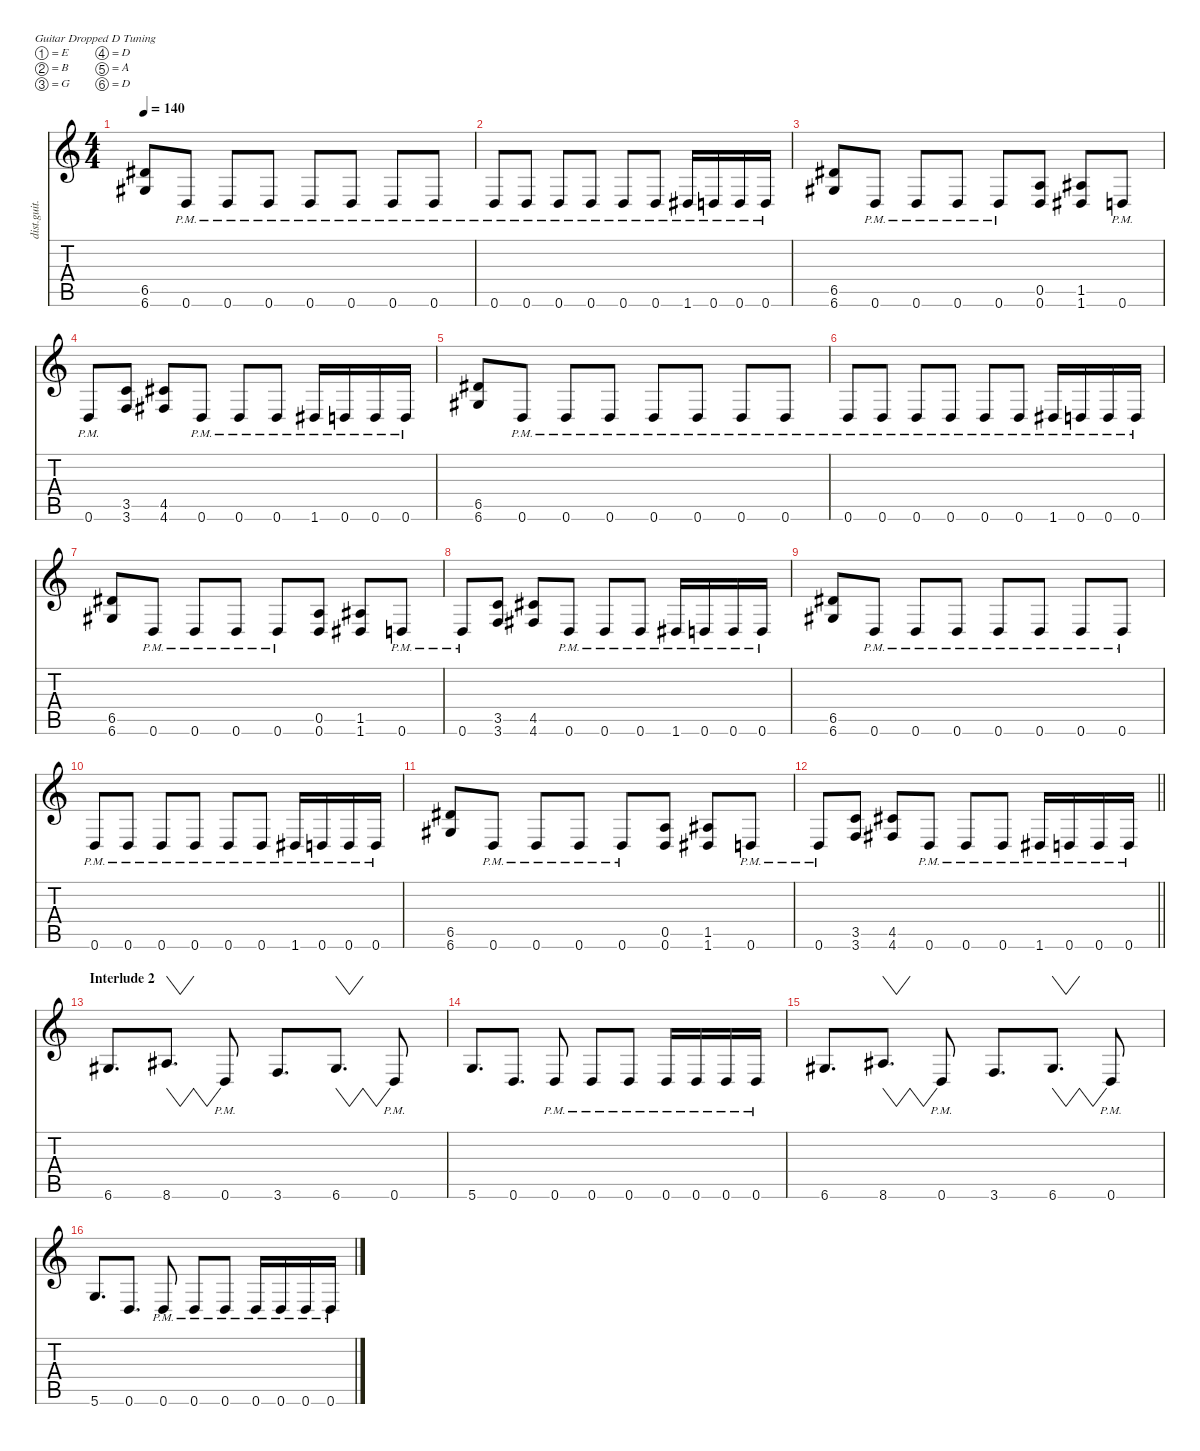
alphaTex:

\defaultSystemsLayout 4
\hideDynamics
\bracketExtendMode nobrackets
\otherSystemsTrackNameOrientation horizontal
\track ("Willie Adler - Rhythm" "dist.guit.") {instrument distortionguitar}
\staff {score tabs}
\tuning (E4 B3 G3 D3 A2 D2)
\ts (4 4)
\tempo 140
\clef g2
\ks c
(6.5{acc #} 6.6{acc #}).8{dy f} 0.6{pm}.8 0.6{pm}.8 0.6{pm}.8 0.6{pm}.8 0.6{pm}.8 0.6{pm}.8 0.6{pm}.8 |
0.6{pm}.8 0.6{pm}.8 0.6{pm}.8 0.6{pm}.8 0.6{pm}.8 0.6{pm}.8 1.6{pm acc #}.16 0.6{pm}.16 0.6{pm}.16 0.6{pm}.16 |
(6.5{acc #} 6.6{acc #}).8 0.6{pm}.8 0.6{pm}.8 0.6{pm}.8 0.6{pm}.8 (0.5 0.6).8 (1.5{acc #} 1.6{acc #}).8 0.6{pm}.8 |
0.6{pm}.8 (3.5 3.6).8 (4.5{acc #} 4.6{acc #}).8 0.6{pm}.8 0.6{pm}.8 0.6{pm}.8 1.6{pm acc #}.16 0.6{pm}.16 0.6{pm}.16 0.6{pm}.16 |
(6.5{acc #} 6.6{acc #}).8 0.6{pm}.8 0.6{pm}.8 0.6{pm}.8 0.6{pm}.8 0.6{pm}.8 0.6{pm}.8 0.6{pm}.8 |
0.6{pm}.8 0.6{pm}.8 0.6{pm}.8 0.6{pm}.8 0.6{pm}.8 0.6{pm}.8 1.6{pm acc #}.16 0.6{pm}.16 0.6{pm}.16 0.6{pm}.16 |
(6.5{acc #} 6.6{acc #}).8 0.6{pm}.8 0.6{pm}.8 0.6{pm}.8 0.6{pm}.8 (0.5 0.6).8 (1.5{acc #} 1.6{acc #}).8 0.6{pm}.8 |
0.6{pm}.8 (3.5 3.6).8 (4.5{acc #} 4.6{acc #}).8 0.6{pm}.8 0.6{pm}.8 0.6{pm}.8 1.6{pm acc #}.16 0.6{pm}.16 0.6{pm}.16 0.6{pm}.16 |
(6.5{acc #} 6.6{acc #}).8 0.6{pm}.8 0.6{pm}.8 0.6{pm}.8 0.6{pm}.8 0.6{pm}.8 0.6{pm}.8 0.6{pm}.8 |
0.6{pm}.8 0.6{pm}.8 0.6{pm}.8 0.6{pm}.8 0.6{pm}.8 0.6{pm}.8 1.6{pm acc #}.16 0.6{pm}.16 0.6{pm}.16 0.6{pm}.16 |
(6.5{acc #} 6.6{acc #}).8 0.6{pm}.8 0.6{pm}.8 0.6{pm}.8 0.6{pm}.8 (0.5 0.6).8 (1.5{acc #} 1.6{acc #}).8 0.6{pm}.8 |
\barLineRight lightlight
0.6{pm}.8 (3.5 3.6).8 (4.5{acc #} 4.6{acc #}).8 0.6{pm}.8 0.6{pm}.8 0.6{pm}.8 1.6{pm acc #}.16 0.6{pm}.16 0.6{pm}.16 0.6{pm}.16 |
\section ("" "Interlude 2")
6.6{acc #}.8{d} 8.6{acc #}.8{vw d} 0.6{pm}.8 3.6.8{d} 6.6{acc #}.8{vw d} 0.6{pm}.8 |
5.6.8{d} 0.6.8{d} 0.6{pm}.8 0.6{pm}.8 0.6{pm}.8 0.6{pm}.16 0.6{pm}.16 0.6{pm}.16 0.6{pm}.16 |
6.6{acc #}.8{d} 8.6{acc #}.8{vw d} 0.6{pm}.8 3.6.8{d} 6.6{acc #}.8{vw d} 0.6{pm}.8 |
5.6.8{d} 0.6.8{d} 0.6{pm}.8 0.6{pm}.8 0.6{pm}.8 0.6{pm}.16 0.6{pm}.16 0.6{pm}.16 0.6{pm}.16
